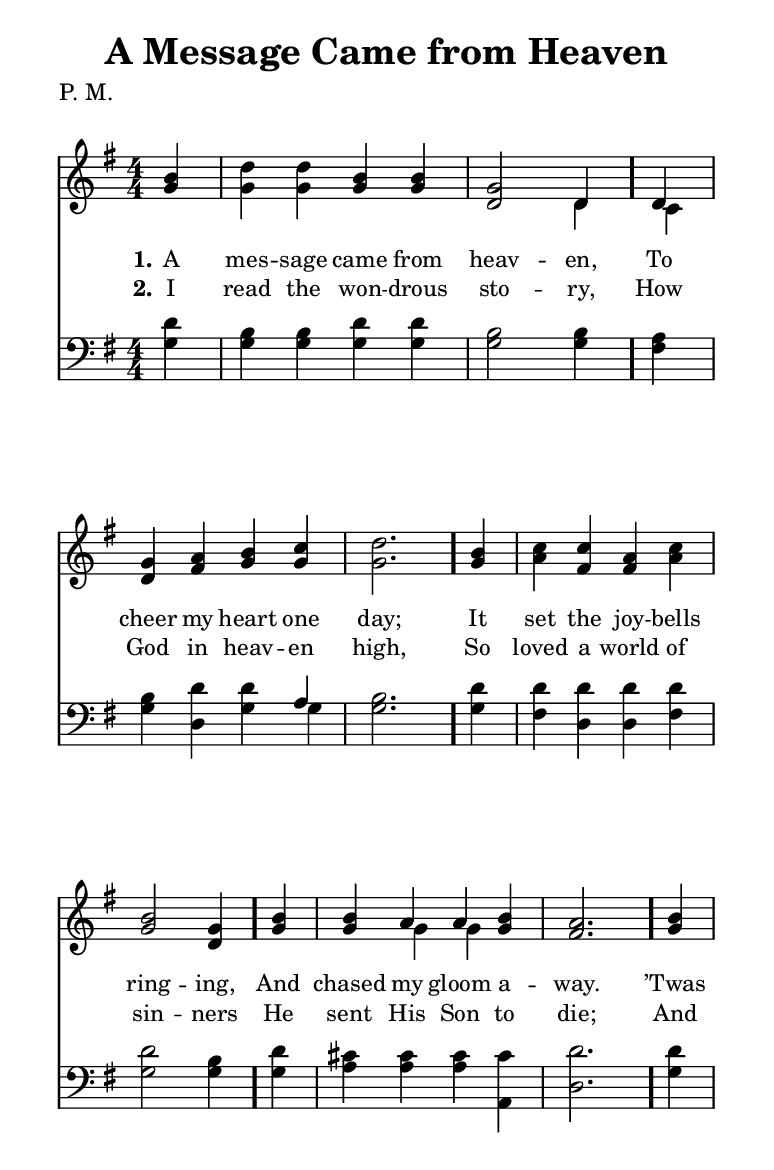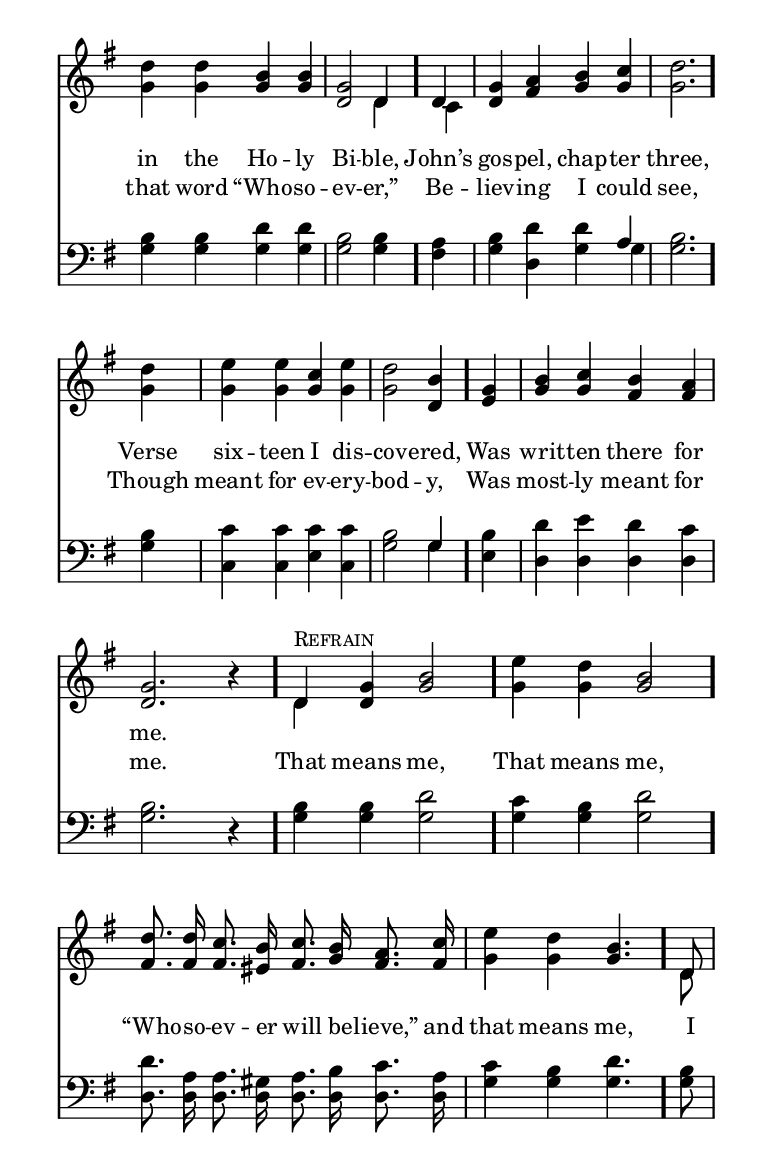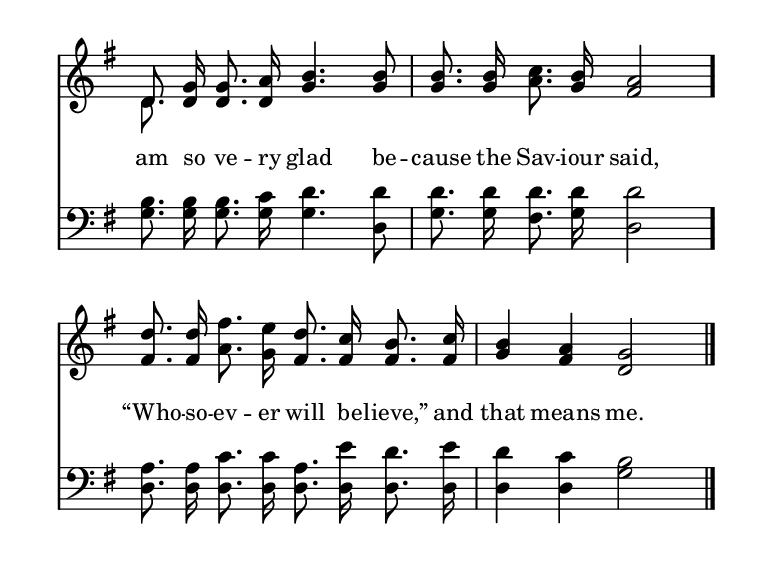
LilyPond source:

\include "common/global.ily"
\paper {
  \include "common/paper.ily"
  ragged-last-bottom = ##t
  system-count = #(cond (is-eogsized 7) (#t #f))
  systems-per-page = #(cond (is-eogsized 5) (#t #f))
  page-count = #(cond (is-eogsized 2) (#t #f))
}

\header{
  hymnnumber = "330"
  title = "A Message Came from Heaven"
  tunename = ""
  meter = "P. M."
  poet = ""
  composer = ""
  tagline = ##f
}

global = {
  \include "common/overrides.ily"
  \override Staff.TimeSignature.style = #'numbered
  \time 4/4
  \override Score.MetronomeMark.transparent = ##t % hide all fermata changes too
  \tempo 4=120
  \key g \major
  \partial 4
  \autoBeamOff
}

notesSoprano = {
\global
\relative c'' {

  b4 | d d b b | g2 d4
  d4 | g a b c | d2. \eogbreak
  b4 | c c a c | b2 g4
  b4 | b a a b | a2. \eogbreak
  b4 | d d b b | g2 d4
  d4 | g a b c | d2. \eogbreak
  d4 | e e c e | d2 b4
  g4 | b c b a | g2. r4 \eogbreak

  << s^\markup { \small \caps "Refrain" }
  { d4 g b2 | e4 d b2 | } >>
  d8. d16 c8. b16 c8. b16 a8. c16 | e4 d b4.
  d,8 | d8. g16 g8. a16 b4. b8 | b8. b16 c8. b16 a2 | % original has impossible number of beats per measure here, so some notes were lengthened
  d8. d16 fis8. e16 d8. c16 b8. c16 | b4 a g2 |

  \bar "|."

}
}

notesAlto = {
\global
\relative e' {

  g4 | g g g g | d2 d4
  c4 | d fis g g | g2.
  g4 | a fis fis a | g2 d4
  g4 | g g g g | fis2.
  g4 | g g g g | d2 d4
  c4 | d fis g g | g2.
  g4 | g g g g | g2 d4
  e4 | g g fis fis | d2. r4

  d4 d g2 | g4 g g2 |
  fis8. fis16 fis8. eis16 fis8. g16 fis8. fis16 | g4 g g4.
  d8 | d8. d16 d8. d16 g4. g8 | g8. g16 a8. g16 fis2 |
  fis8. fis16 a8. g16 fis8. fis16 fis8. fis16 | g4 fis d2 |


}
}

notesTenor = {
\global
\relative a {

  d4 | b b d d | b2 b4
  a4 | b d d a | b2.
  d4 | d d d d | d2 b4
  d4 | cis cis cis cis | d2.
  d4 | b b d d | b2 b4
  a4 | b d d a | b2.
  b4 | c c c c | b2 g4
  b4 | d e d c | b2. r4

  b4 b d2 | c4 b d2 |
  d8. a16 a8. gis16 a8. b16 c8. a16 | c4 b d4.
  b8 | b8. b16 b8. c16 d4. d8 | d8. d16 d8. d16 d2 |
  a8. a16 c8. c16 a8. e'16 d8. e16 | d4 c b2 |

}
}

notesBass = {
\global
\relative f {

  g4 | g g g g | g2 g4
  fis4 | g d g g | g2.
  g4 | fis d d fis | g2 g4
  g4 | a a a a, | d2.
  g4 | g g g g | g2 g4
  fis4 | g d g g | g2.
  g4 | c, c e c | g'2 g4
  e4 | d d d d | g2. r4

  g4 g g2 | g4 g g2 |
  d8. d16 d8. d16 d8. d16 d8. d16 | g4 g g4.
  g8 | g8. g16 g8. g16 g4. d8 | g8. g16 fis8. g16 d2 |
  d8. d16 d8. d16 d8. d16 d8. d16 | d4 d g2 |

}
}

Refrain = \lyricmode {

That means me, \bar "."
That means me, \bar "."
“Who -- so -- ev -- er will be -- lieve,” and that means me, \bar "." % TODO check end punctuation against blue book
I am so ve -- ry glad be -- cause the Sav -- iour said, \bar "."
“Who -- so -- ev -- er will be -- lieve,” and that means me. \bar "."

}

wordsA = \lyricmode {
\set stanza = "1." % original does not have stanza numbers

A mes -- sage came from heav -- en, \bar "."
To cheer my heart one day; \bar "."
It set the joy -- bells ring -- ing, \bar "."
And chased my gloom a -- way. \bar "."
’Twas in the Ho -- ly Bi -- ble, \bar "."
John’s gos -- pel, chap -- ter three, \bar "."
Verse six -- teen I dis -- cov -- ered, \bar "."
Was writ -- ten there for me. \bar "."

}

wordsB = \lyricmode {
\set stanza = "2."

I read the won -- drous sto -- ry,
How God in heav -- en high,
So loved a world of sin -- ners
He sent His Son to die;
And that word “Who -- so -- ev -- er,”
Be -- liev -- ing I could see,
Though meant for ev -- ery -- bod -- y,
Was most -- ly meant for me.

\Refrain

}

\score {
  \context ChoirStaff <<
    \context Staff = upper <<
      \set Staff.autoBeaming = ##f
      \set ChoirStaff.systemStartDelimiter = #'SystemStartBar
      \set ChoirStaff.printPartCombineTexts = ##f
      \partcombine #'(2 . 9) \notesSoprano \notesAlto
      \context NullVoice = sopranos { \voiceOne << \notesSoprano >> }
      \context NullVoice = altos { \voiceTwo << \notesAlto >> }
      \context Lyrics = one   \lyricsto sopranos \wordsA
      \context Lyrics = two   \lyricsto sopranos \wordsB
    >>
    \context Staff = men <<
      \set Staff.autoBeaming = ##f
      \clef bass
      \set ChoirStaff.printPartCombineTexts = ##f
      \partcombine #'(2 . 9) \notesTenor \notesBass
      \context NullVoice = tenors { \voiceOne << \notesTenor >> }
      \context NullVoice = basses { \voiceTwo << \notesBass >> }
    >>
  >>
  \layout {
    \include "common/layout.ily"
  }
  \midi{
    \include "common/midi.ily"
  }
}

\version "2.19.49"  % necessary for upgrading to future LilyPond versions.

% vi:set et ts=2 sw=2 ai nocindent syntax=lilypond:
